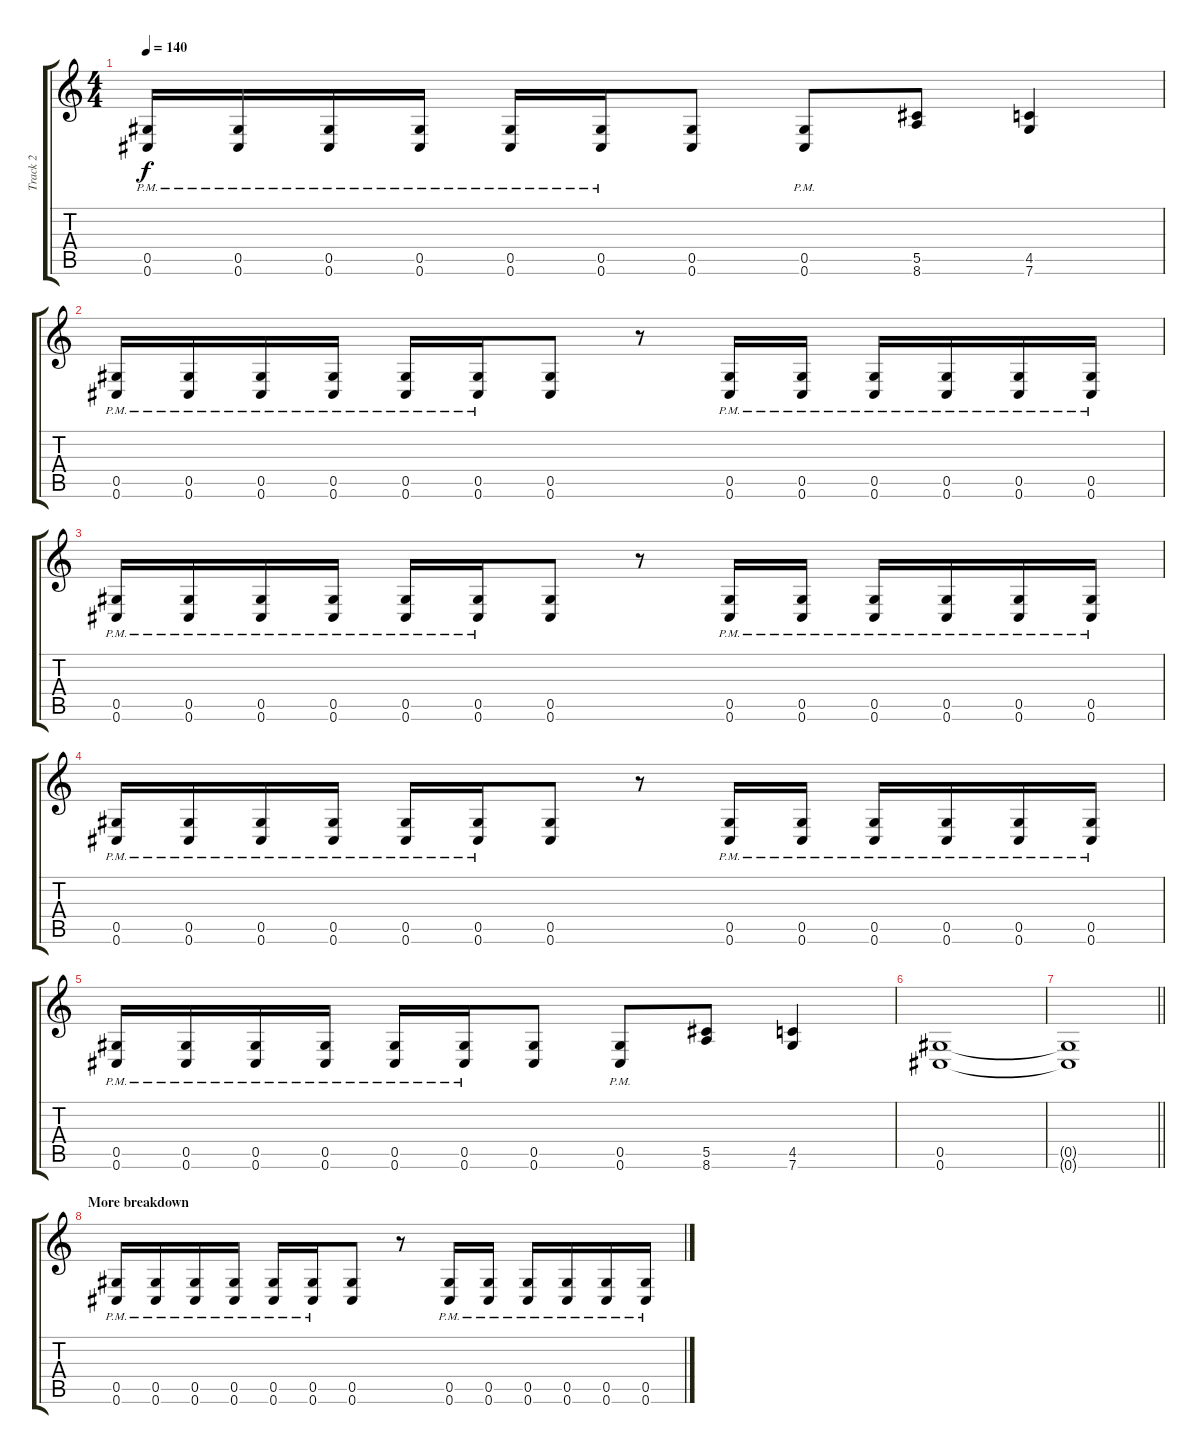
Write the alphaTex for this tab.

\track ("Track 2" "Track 2") {instrument distortionguitar}
\staff {score tabs}
\tuning (Eb4 Bb3 Gb3 Db3 Ab2 Db2) {hide}
\ts (4 4)
\tempo 140
\clef g2
\ks c
(0.5{pm} 0.6{pm}).16{dy f} (0.5{pm} 0.6{pm}).16 (0.5{pm} 0.6{pm}).16 (0.5{pm} 0.6{pm}).16 (0.5{pm} 0.6{pm}).16 (0.5{pm} 0.6{pm}).16 (0.5 0.6).8 (0.5{pm} 0.6{pm}).8 (5.5 8.6).8 (4.5 7.6).4 |
(0.5{pm} 0.6{pm}).16 (0.5{pm} 0.6{pm}).16 (0.5{pm} 0.6{pm}).16 (0.5{pm} 0.6{pm}).16 (0.5{pm} 0.6{pm}).16 (0.5{pm} 0.6{pm}).16 (0.5 0.6).8 r.8 (0.5{pm} 0.6{pm}).16 (0.5{pm} 0.6{pm}).16 (0.5{pm} 0.6{pm}).16 (0.5{pm} 0.6{pm}).16 (0.5{pm} 0.6{pm}).16 (0.5{pm} 0.6{pm}).16 |
(0.5{pm} 0.6{pm}).16 (0.5{pm} 0.6{pm}).16 (0.5{pm} 0.6{pm}).16 (0.5{pm} 0.6{pm}).16 (0.5{pm} 0.6{pm}).16 (0.5{pm} 0.6{pm}).16 (0.5 0.6).8 r.8 (0.5{pm} 0.6{pm}).16 (0.5{pm} 0.6{pm}).16 (0.5{pm} 0.6{pm}).16 (0.5{pm} 0.6{pm}).16 (0.5{pm} 0.6{pm}).16 (0.5{pm} 0.6{pm}).16 |
(0.5{pm} 0.6{pm}).16 (0.5{pm} 0.6{pm}).16 (0.5{pm} 0.6{pm}).16 (0.5{pm} 0.6{pm}).16 (0.5{pm} 0.6{pm}).16 (0.5{pm} 0.6{pm}).16 (0.5 0.6).8 r.8 (0.5{pm} 0.6{pm}).16 (0.5{pm} 0.6{pm}).16 (0.5{pm} 0.6{pm}).16 (0.5{pm} 0.6{pm}).16 (0.5{pm} 0.6{pm}).16 (0.5{pm} 0.6{pm}).16 |
(0.5{pm} 0.6{pm}).16 (0.5{pm} 0.6{pm}).16 (0.5{pm} 0.6{pm}).16 (0.5{pm} 0.6{pm}).16 (0.5{pm} 0.6{pm}).16 (0.5{pm} 0.6{pm}).16 (0.5 0.6).8 (0.5{pm} 0.6{pm}).8 (5.5 8.6).8 (4.5 7.6).4 |
(0.5 0.6).1 |
\barLineRight lightlight
(0.5{t} 0.6{t}).1 |
\section ("" "More breakdown")
(0.5{pm} 0.6{pm}).16 (0.5{pm} 0.6{pm}).16 (0.5{pm} 0.6{pm}).16 (0.5{pm} 0.6{pm}).16 (0.5{pm} 0.6{pm}).16 (0.5{pm} 0.6{pm}).16 (0.5 0.6).8 r.8 (0.5{pm} 0.6{pm}).16 (0.5{pm} 0.6{pm}).16 (0.5{pm} 0.6{pm}).16 (0.5{pm} 0.6{pm}).16 (0.5{pm} 0.6{pm}).16 (0.5{pm} 0.6{pm}).16
